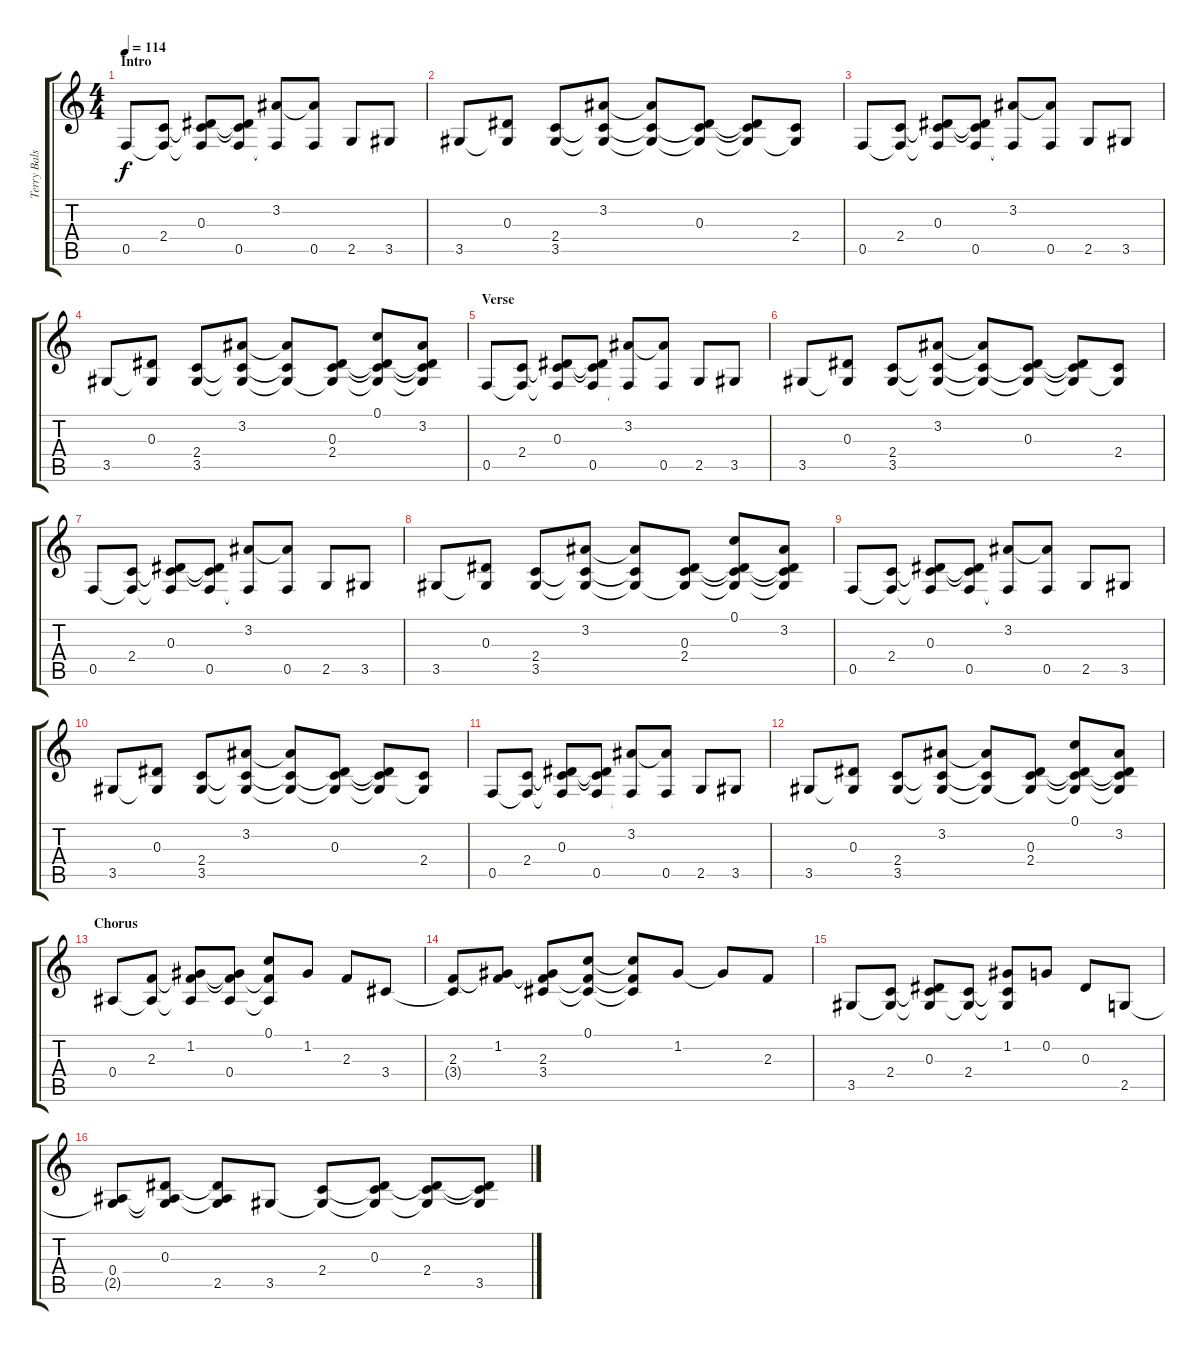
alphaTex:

\track ("Terry Balsamo (Rhythm Guitar)" "Terry Bals") {instrument electricguitarjazz}
\staff {score tabs}
\tuning (C4 G3 Eb3 Bb2 F2 C2) {hide}
\ts (4 4)
\section ("" "Intro")
\tempo 114
\clef g2
\ks c
0.5.8{dy f instrument electricguitarjazz} (2.4 0.5{t}).8 (0.3 2.4{t} 0.5{t}).8 (0.3{t} 2.4{t} 0.5).8 (3.2 0.5{t}).8 (3.2{t} 0.5).8 2.5.8 3.5.8 |
3.5.8 (0.3 3.5{t}).8 (2.4 3.5).8 (3.2 2.4{t} 3.5{t}).8 (3.2{t} 2.4{t} 3.5{t}).8 (0.3 2.4{t} 3.5{t}).8 (0.3{t} 2.4{t} 3.5{t}).8 (2.4 3.5{t}).8 |
0.5.8 (2.4 0.5{t}).8 (0.3 2.4{t} 0.5{t}).8 (0.3{t} 2.4{t} 0.5).8 (3.2 0.5{t}).8 (3.2{t} 0.5).8 2.5.8 3.5.8 |
3.5.8 (0.3 3.5{t}).8 (2.4 3.5).8 (3.2 2.4{t} 3.5{t}).8 (3.2{t} 2.4{t} 3.5{t}).8 (0.3 2.4 3.5{t}).8 (0.1 0.3{t} 2.4{t} 3.5{t}).8 (3.2 0.3{t} 2.4{t} 3.5{t}).8 |
\section ("" "Verse")
0.5.8 (2.4 0.5{t}).8 (0.3 2.4{t} 0.5{t}).8 (0.3{t} 2.4{t} 0.5).8 (3.2 0.5{t}).8 (3.2{t} 0.5).8 2.5.8 3.5.8 |
3.5.8 (0.3 3.5{t}).8 (2.4 3.5).8 (3.2 2.4{t} 3.5{t}).8 (3.2{t} 2.4{t} 3.5{t}).8 (0.3 2.4{t} 3.5{t}).8 (0.3{t} 2.4{t} 3.5{t}).8 (2.4 3.5{t}).8 |
0.5.8 (2.4 0.5{t}).8 (0.3 2.4{t} 0.5{t}).8 (0.3{t} 2.4{t} 0.5).8 (3.2 0.5{t}).8 (3.2{t} 0.5).8 2.5.8 3.5.8 |
3.5.8 (0.3 3.5{t}).8 (2.4 3.5).8 (3.2 2.4{t} 3.5{t}).8 (3.2{t} 2.4{t} 3.5{t}).8 (0.3 2.4 3.5{t}).8 (0.1 0.3{t} 2.4{t} 3.5{t}).8 (3.2 0.3{t} 2.4{t} 3.5{t}).8 |
0.5.8 (2.4 0.5{t}).8 (0.3 2.4{t} 0.5{t}).8 (0.3{t} 2.4{t} 0.5).8 (3.2 0.5{t}).8 (3.2{t} 0.5).8 2.5.8 3.5.8 |
3.5.8 (0.3 3.5{t}).8 (2.4 3.5).8 (3.2 2.4{t} 3.5{t}).8 (3.2{t} 2.4{t} 3.5{t}).8 (0.3 2.4{t} 3.5{t}).8 (0.3{t} 2.4{t} 3.5{t}).8 (2.4 3.5{t}).8 |
0.5.8 (2.4 0.5{t}).8 (0.3 2.4{t} 0.5{t}).8 (0.3{t} 2.4{t} 0.5).8 (3.2 0.5{t}).8 (3.2{t} 0.5).8 2.5.8 3.5.8 |
3.5.8 (0.3 3.5{t}).8 (2.4 3.5).8 (3.2 2.4{t} 3.5{t}).8 (3.2{t} 2.4{t} 3.5{t}).8 (0.3 2.4 3.5{t}).8 (0.1 0.3{t} 2.4{t} 3.5{t}).8 (3.2 0.3{t} 2.4{t} 3.5{t}).8 |
\section ("" "Chorus")
0.4.8 (2.3 0.4{t}).8 (1.2 2.3{t} 0.4{t}).8 (1.2{t} 2.3{t} 0.4).8 (0.1 2.3{t} 0.4{t}).8 1.2.8 2.3.8 3.4.8 |
(2.3 3.4{t}).8 (1.2 2.3{t}).8 (1.2{t} 2.3 3.4).8 (0.1 2.3{t} 3.4{t}).8 (0.1{t} 2.3{t} 3.4{t}).8 1.2.8 1.2{t}.8 2.3.8 |
3.5.8 (2.4 3.5{t}).8 (0.3 2.4{t} 3.5{t}).8 (2.4 3.5{t}).8 (1.2 2.4{t} 3.5{t}).8 0.2.8 0.3.8 2.5.8 |
(0.4 2.5{t}).8 (0.3 0.4{t} 2.5{t}).8 (0.3{t} 0.4{t} 2.5).8 3.5.8 (2.4 3.5{t}).8 (0.3 2.4{t} 3.5{t}).8 (0.3{t} 2.4 3.5{t}).8 (0.3{t} 2.4{t} 3.5).8
